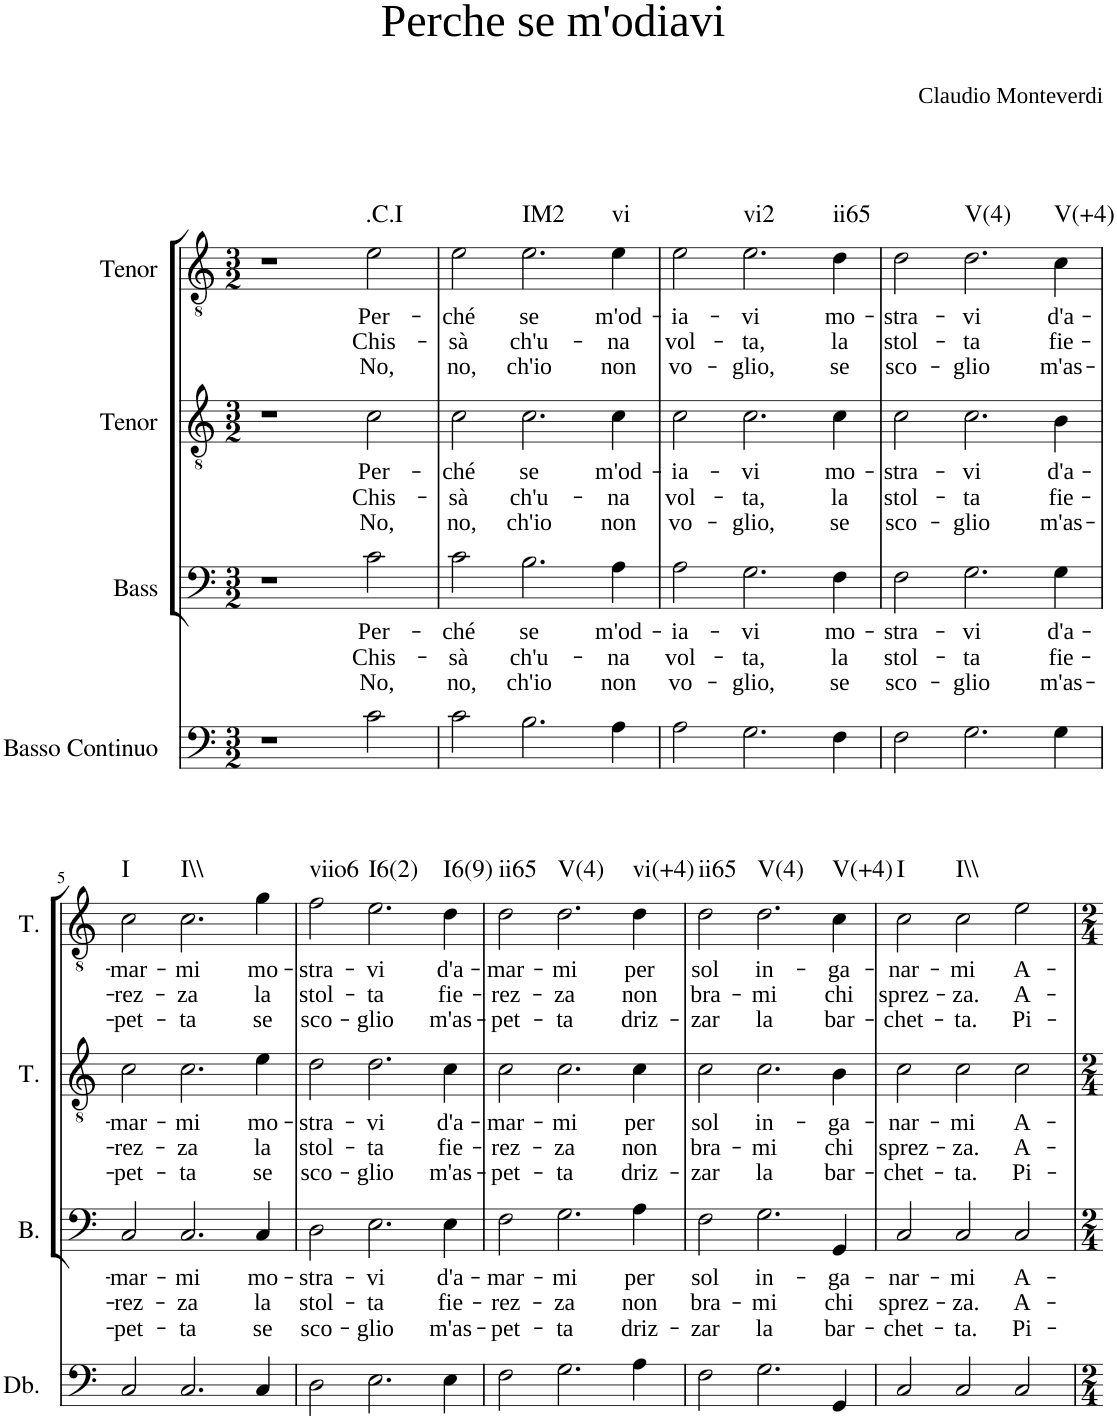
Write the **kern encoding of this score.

**kern	**kern	**text	**text	**text	**kern	**text	**text	**text	**kern	**text	**text	**text	**harte
*part4	*part3	*part3	*part3	*part3	*part2	*part2	*part2	*part2	*part1	*part1	*part1	*part1	*part1
*staff4	*staff3	*staff3	*staff3	*staff3	*staff2	*staff2	*staff2	*staff2	*staff1	*staff1	*staff1	*staff1	*
*I"Basso Continuo	*I"Bass	*	*	*	*I"Tenor	*	*	*	*I"Tenor	*	*	*	*
*	*I'B.	*	*	*	*I'T.	*	*	*	*I'T.	*	*	*	*
*clefF4	*clefF4	*	*	*	*clefGv2	*	*	*	*clefGv2	*	*	*	*
*Trd7c12	*	*	*	*	*Trd7c12	*	*	*	*Trd7c12	*	*	*	*
*k[]	*k[]	*	*	*	*k[]	*	*	*	*k[]	*	*	*	*
*M3/2	*M3/2	*	*	*	*M3/2	*	*	*	*M3/2	*	*	*	*
=1	=1	=1	=1	=1	=1	=1	=1	=1	=1	=1	=1	=1	=1
1r	1r	.	.	.	1r	.	.	.	1r	.	.	.	.
!	!	!LO:LY:b	!LO:LY:b	!LO:LY:b	!	!LO:LY:b	!LO:LY:b	!LO:LY:b	!	!LO:LY:b	!LO:LY:b	!LO:LY:b	!LO:H:kt=.C.I
2c\	2c\	Per-	Chis-	No,	2c\	Per-	Chis-	No,	2e\	Per-	Chis-	No,	N
=2	=2	=2	=2	=2	=2	=2	=2	=2	=2	=2	=2	=2	=2
!	!	!LO:LY:b	!LO:LY:b	!LO:LY:b	!	!LO:LY:b	!LO:LY:b	!LO:LY:b	!	!LO:LY:b	!LO:LY:b	!LO:LY:b	!
2c\	2c\	-ché	-sà	no,	2c\	-ché	-sà	no,	2e\	-ché	-sà	no,	.
!	!	!LO:LY:b	!LO:LY:b	!LO:LY:b	!	!LO:LY:b	!LO:LY:b	!LO:LY:b	!	!LO:LY:b	!LO:LY:b	!LO:LY:b	!LO:H:kt=IM2
2.B\	2.B\	se	ch'u-	ch'io	2.c\	se	ch'u-	ch'io	2.e\	se	ch'u-	ch'io	N
!	!	!LO:LY:b	!LO:LY:b	!LO:LY:b	!	!LO:LY:b	!LO:LY:b	!LO:LY:b	!	!LO:LY:b	!LO:LY:b	!LO:LY:b	!LO:H:kt=vi
4A\	4A\	m'od-	-na	non	4c\	m'od-	-na	non	4e\	m'od-	-na	non	N
=3	=3	=3	=3	=3	=3	=3	=3	=3	=3	=3	=3	=3	=3
!	!	!LO:LY:b	!LO:LY:b	!LO:LY:b	!	!LO:LY:b	!LO:LY:b	!LO:LY:b	!	!LO:LY:b	!LO:LY:b	!LO:LY:b	!
2A\	2A\	-ia-	vol-	vo-	2c\	-ia-	vol-	vo-	2e\	-ia-	vol-	vo-	.
!	!	!LO:LY:b	!LO:LY:b	!LO:LY:b	!	!LO:LY:b	!LO:LY:b	!LO:LY:b	!	!LO:LY:b	!LO:LY:b	!LO:LY:b	!LO:H:kt=vi2
2.G\	2.G\	-vi	-ta,	-glio,	2.c\	-vi	-ta,	-glio,	2.e\	-vi	-ta,	-glio,	N
!	!	!LO:LY:b	!LO:LY:b	!LO:LY:b	!	!LO:LY:b	!LO:LY:b	!LO:LY:b	!	!LO:LY:b	!LO:LY:b	!LO:LY:b	!LO:H:kt=ii65
4F\	4F\	mo-	la	se	4c\	mo-	la	se	4d\	mo-	la	se	N
=4	=4	=4	=4	=4	=4	=4	=4	=4	=4	=4	=4	=4	=4
!	!	!LO:LY:b	!LO:LY:b	!LO:LY:b	!	!LO:LY:b	!LO:LY:b	!LO:LY:b	!	!LO:LY:b	!LO:LY:b	!LO:LY:b	!
2F\	2F\	-stra-	stol-	sco-	2c\	-stra-	stol-	sco-	2d\	-stra-	stol-	sco-	.
!	!	!LO:LY:b	!LO:LY:b	!LO:LY:b	!	!LO:LY:b	!LO:LY:b	!LO:LY:b	!	!LO:LY:b	!LO:LY:b	!LO:LY:b	!LO:H:kt=V(4)
2.G\	2.G\	-vi	-ta	-glio	2.c\	-vi	-ta	-glio	2.d\	-vi	-ta	-glio	N
!	!	!LO:LY:b	!LO:LY:b	!LO:LY:b	!	!LO:LY:b	!LO:LY:b	!LO:LY:b	!	!LO:LY:b	!LO:LY:b	!LO:LY:b	!LO:H:kt=V(+4)
4G\	4G\	d'a-	fie-	m'as-	4B\	d'a-	fie-	m'as-	4c\	d'a-	fie-	m'as-	N
!!LO:LB:g=z
=5	=5	=5	=5	=5	=5	=5	=5	=5	=5	=5	=5	=5	=5
!	!	!LO:LY:b	!LO:LY:b	!LO:LY:b	!	!LO:LY:b	!LO:LY:b	!LO:LY:b	!	!LO:LY:b	!LO:LY:b	!LO:LY:b	!LO:H:kt=I
2C/	2C/	-mar-	-rez-	-pet-	2c\	-mar-	-rez-	-pet-	2c\	-mar-	-rez-	-pet-	N
!	!	!LO:LY:b	!LO:LY:b	!LO:LY:b	!	!LO:LY:b	!LO:LY:b	!LO:LY:b	!	!LO:LY:b	!LO:LY:b	!LO:LY:b	!LO:H:kt=I\\
2.C/	2.C/	-mi	-za	-ta	2.c\	-mi	-za	-ta	2.c\	-mi	-za	-ta	N
!	!	!LO:LY:b	!LO:LY:b	!LO:LY:b	!	!LO:LY:b	!LO:LY:b	!LO:LY:b	!	!LO:LY:b	!LO:LY:b	!LO:LY:b	!
4C/	4C/	mo-	la	se	4e\	mo-	la	se	4g\	mo-	la	se	.
=6	=6	=6	=6	=6	=6	=6	=6	=6	=6	=6	=6	=6	=6
!	!	!LO:LY:b	!LO:LY:b	!LO:LY:b	!	!LO:LY:b	!LO:LY:b	!LO:LY:b	!	!LO:LY:b	!LO:LY:b	!LO:LY:b	!LO:H:kt=viio6
2D\	2D\	-stra-	stol-	sco-	2d\	-stra-	stol-	sco-	2f\	-stra-	stol-	sco-	N
!	!	!LO:LY:b	!LO:LY:b	!LO:LY:b	!	!LO:LY:b	!LO:LY:b	!LO:LY:b	!	!LO:LY:b	!LO:LY:b	!LO:LY:b	!LO:H:kt=I6(2)
2.E\	2.E\	-vi	-ta	-glio	2.d\	-vi	-ta	-glio	2.e\	-vi	-ta	-glio	N
!	!	!LO:LY:b	!LO:LY:b	!LO:LY:b	!	!LO:LY:b	!LO:LY:b	!LO:LY:b	!	!LO:LY:b	!LO:LY:b	!LO:LY:b	!LO:H:kt=I6(9)
4E\	4E\	d'a-	fie-	m'as-	4c\	d'a-	fie-	m'as-	4d\	d'a-	fie-	m'as-	N
=7	=7	=7	=7	=7	=7	=7	=7	=7	=7	=7	=7	=7	=7
!	!	!LO:LY:b	!LO:LY:b	!LO:LY:b	!	!LO:LY:b	!LO:LY:b	!LO:LY:b	!	!LO:LY:b	!LO:LY:b	!LO:LY:b	!LO:H:kt=ii65
2F\	2F\	-mar-	-rez-	-pet-	2c\	-mar-	-rez-	-pet-	2d\	-mar-	-rez-	-pet-	N
!	!	!LO:LY:b	!LO:LY:b	!LO:LY:b	!	!LO:LY:b	!LO:LY:b	!LO:LY:b	!	!LO:LY:b	!LO:LY:b	!LO:LY:b	!LO:H:kt=V(4)
2.G\	2.G\	-mi	-za	-ta	2.c\	-mi	-za	-ta	2.d\	-mi	-za	-ta	N
!	!	!LO:LY:b	!LO:LY:b	!LO:LY:b	!	!LO:LY:b	!LO:LY:b	!LO:LY:b	!	!LO:LY:b	!LO:LY:b	!LO:LY:b	!LO:H:kt=vi(+4)
4A\	4A\	per	non	driz-	4c\	per	non	driz-	4d\	per	non	driz-	N
=8	=8	=8	=8	=8	=8	=8	=8	=8	=8	=8	=8	=8	=8
!	!	!LO:LY:b	!LO:LY:b	!LO:LY:b	!	!LO:LY:b	!LO:LY:b	!LO:LY:b	!	!LO:LY:b	!LO:LY:b	!LO:LY:b	!LO:H:kt=ii65
2F\	2F\	sol	bra-	-zar	2c\	sol	bra-	-zar	2d\	sol	bra-	-zar	N
!	!	!LO:LY:b	!LO:LY:b	!LO:LY:b	!	!LO:LY:b	!LO:LY:b	!LO:LY:b	!	!LO:LY:b	!LO:LY:b	!LO:LY:b	!LO:H:kt=V(4)
2.G\	2.G\	in-	-mi	la	2.c\	in-	-mi	la	2.d\	in-	-mi	la	N
!	!	!LO:LY:b	!LO:LY:b	!LO:LY:b	!	!LO:LY:b	!LO:LY:b	!LO:LY:b	!	!LO:LY:b	!LO:LY:b	!LO:LY:b	!LO:H:kt=V(+4)
4GG/	4GG/	-ga-	chi	bar-	4B\	-ga-	chi	bar-	4c\	-ga-	chi	bar-	N
=9	=9	=9	=9	=9	=9	=9	=9	=9	=9	=9	=9	=9	=9
!	!	!LO:LY:b	!LO:LY:b	!LO:LY:b	!	!LO:LY:b	!LO:LY:b	!LO:LY:b	!	!LO:LY:b	!LO:LY:b	!LO:LY:b	!LO:H:kt=I
2C/	2C/	-nar-	sprez-	-chet-	2c\	-nar-	sprez-	-chet-	2c\	-nar-	sprez-	-chet-	N
!	!	!LO:LY:b	!LO:LY:b	!LO:LY:b	!	!LO:LY:b	!LO:LY:b	!LO:LY:b	!	!LO:LY:b	!LO:LY:b	!LO:LY:b	!LO:H:kt=I\\
2C/	2C/	-mi	-za.	-ta.	2c\	-mi	-za.	-ta.	2c\	-mi	-za.	-ta.	N
!	!	!LO:LY:b	!LO:LY:b	!LO:LY:b	!	!LO:LY:b	!LO:LY:b	!LO:LY:b	!	!LO:LY:b	!LO:LY:b	!LO:LY:b	!
2C/	2C/	A-	A-	Pi-	2c\	A-	A-	Pi-	2e\	A-	A-	Pi-	.
=	=	=	=	=	=	=	=	=	=	=	=	=	=
*-	*-	*-	*-	*-	*-	*-	*-	*-	*-	*-	*-	*-	*-
